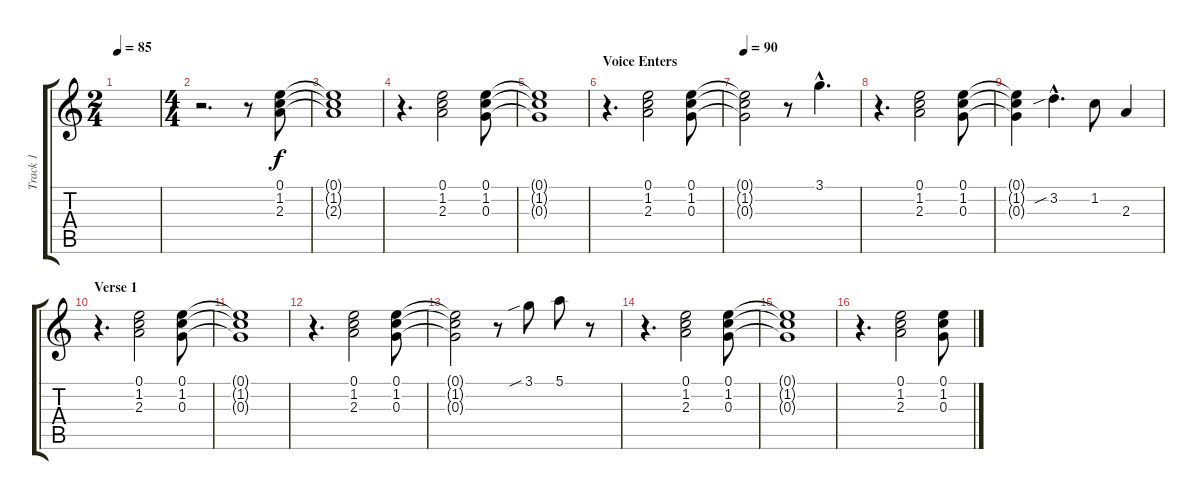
\track ("Track 1" "Track 1") {instrument electricguitarclean}
\staff {score tabs}
\tuning (E4 B3 G3 D3 A2 E2) {hide}
\ts (2 4)
\tempo 85
\clef g2
\ks c
|
\ts (4 4)
r.2{d} r.8 (0.1 1.2 2.3).8 |
(0.1{t} 1.2{t} 2.3{t}).1 |
r.4{d} (0.1 1.2 2.3).2 (0.1 1.2 0.3).8 |
(0.1{t} 1.2{t} 0.3{t}).1 |
\section ("" "Voice Enters")
r.4{d} (0.1 1.2 2.3).2 (0.1 1.2 0.3).8 |
\tempo 90
(0.1{t} 1.2{t} 0.3{t}).2 r.8 3.1{hac}.4{d} |
r.4{d} (0.1 1.2 2.3).2 (0.1 1.2 0.3).8 |
(0.1{t} 1.2{t} 0.3{t}).4 3.2{sib hac}.4{d} 1.2.8 2.3.4 |
\section ("" "Verse 1")
r.4{d} (0.1 1.2 2.3).2 (0.1 1.2 0.3).8 |
(0.1{t} 1.2{t} 0.3{t}).1 |
r.4{d} (0.1 1.2 2.3).2 (0.1 1.2 0.3).8 |
(0.1{t} 1.2{t} 0.3{t}).2 r.8 3.1{sib}.8 5.1.8 r.8 |
r.4{d} (0.1 1.2 2.3).2 (0.1 1.2 0.3).8 |
(0.1{t} 1.2{t} 0.3{t}).1 |
r.4{d} (0.1 1.2 2.3).2 (0.1 1.2 0.3).8
